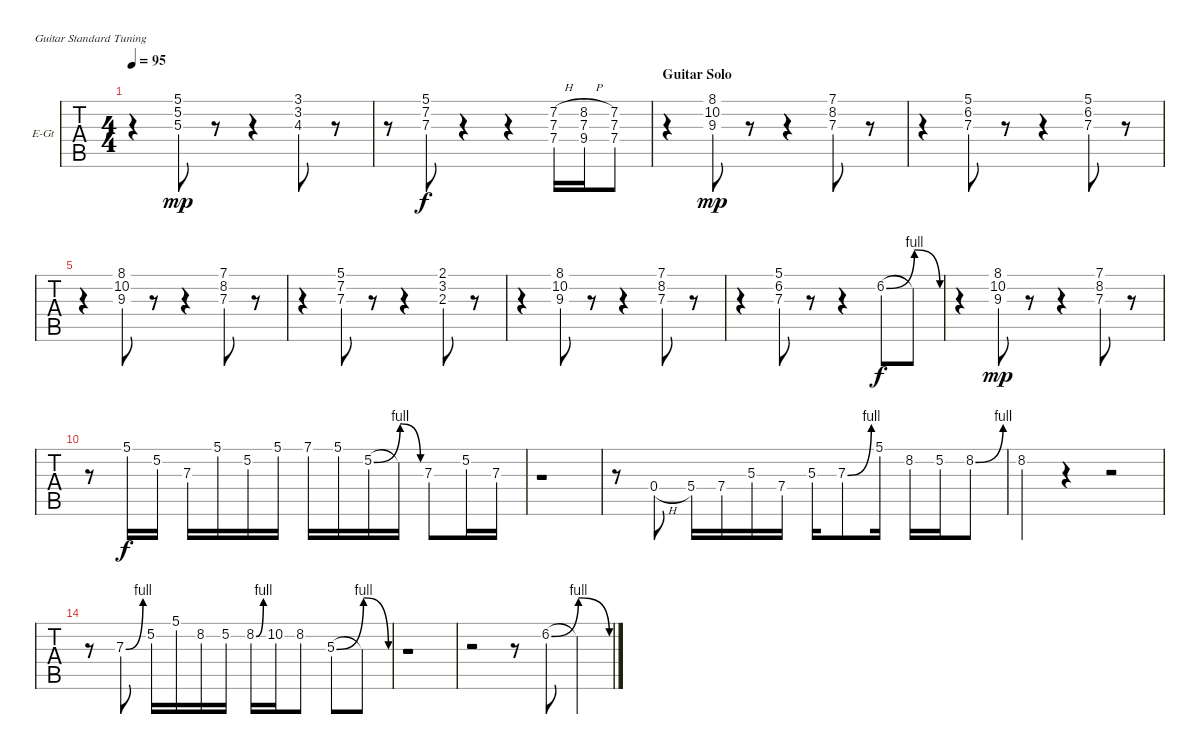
\bracketExtendMode nobrackets
\firstSystemTrackNameOrientation horizontal
\otherSystemsTrackNameOrientation horizontal
\defaultBarNumberDisplay FirstOfSystem
\track ("Electric Guitar 1" "E-Gt") {instrument distortionguitar}
\staff {tabs}
\tuning (E4 B3 G3 D3 A2 E2)
\ts (4 4)
\tempo 95
\clef g2
\ks c
r.4{dy mp} (5.1 5.2 5.3).8 r.8 r.4 (3.1 3.2 4.3).8 r.8 |
r.8 (5.1 7.2 7.3).8{dy f} r.4 r.4 (7.2{h} 7.3 7.4{h}).16 (8.2{h} 7.3 9.4{h}).16 (7.2 7.3 7.4).8 |
\section ("" "Guitar Solo")
r.4 (8.1 10.2 9.3).8{dy mp} r.8 r.4 (7.1 8.2 7.3).8 r.8 |
r.4 (5.1 6.2 7.3).8 r.8 r.4 (5.1 6.2 7.3).8 r.8 |
r.4 (8.1 10.2 9.3).8 r.8 r.4 (7.1 8.2 7.3).8 r.8 |
r.4 (5.1 7.2 7.3).8 r.8 r.4 (2.1 3.2 2.3).8 r.8 |
r.4 (8.1 10.2 9.3).8 r.8 r.4 (7.1 8.2 7.3).8 r.8 |
r.4 (5.1 6.2 7.3).8 r.8 r.4 6.2{be (bend 0 0 60 4)}.8{dy f} 6.2{be (release 0 4 60 0) t}.8 |
r.4 (8.1 10.2 9.3).8{dy mp} r.8 r.4 (7.1 8.2 7.3).8 r.8 |
r.8 5.1.16{dy f} 5.2.16 7.3.16 5.1.16 5.2.16 5.1.16 7.1.16 5.1.16 5.2{be (bend 0 0 60 4)}.16 5.2{be (release 0 4 60 0) t}.16 7.3.8 5.2.16 7.3.16 |
r.1 |
r.8 0.4{h}.8 5.4.16 7.4.16 5.3.16 7.4.16 5.3.16 7.3{be (bend 0 0 60 4)}.8 5.1.16 8.2.16 5.2.16 8.2{be (bend 0 0 60 4)}.8 |
8.2.4 r.4 r.2 |
r.8 7.3{be (bend 0 0 60 4)}.8 5.2.16 5.1.16 8.2.16 5.2.16 8.2{be (bend 0 0 60 4)}.16 10.2.16 8.2.8 5.3{be (bend 0 0 60 4)}.8 5.3{be (release 0 4 60 0) t}.8 |
r.1 |
r.2 r.8 6.2{be (bend 0 0 60 4)}.8 6.2{be (release 0 4 60 0) t}.4
